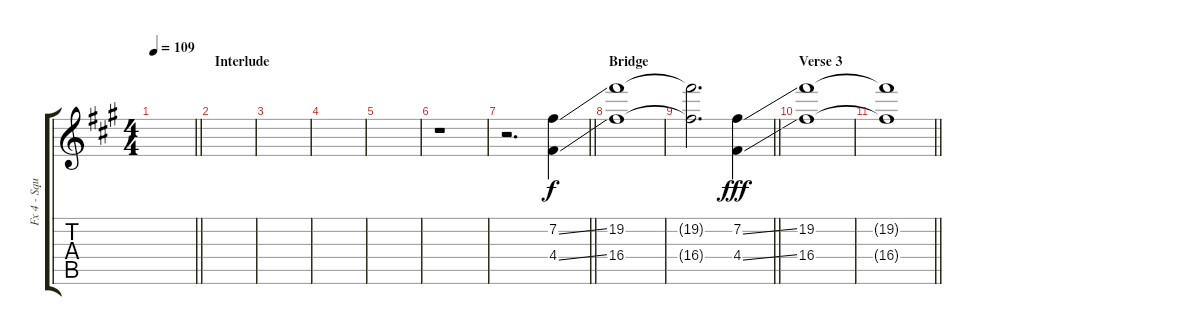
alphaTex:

\track ("Fx 4 - Square" "Fx 4 - Squ") {instrument acousticguitarsteel}
\staff {score tabs}
\tuning (E4 B3 G3 D3 A2 E2) {hide}
\ts (4 4)
\tempo 109
\clef g2
\barLineRight lightlight
\ks f#minor
|
\section ("" "Interlude")
|
|
|
|
r.1 |
\barLineRight lightlight
r.2{d} (7.2{ss} 4.4{ss}).4{volume 16 instrument lead1square} |
\section ("" "Bridge")
(19.2 16.4).1 |
\barLineRight lightlight
(19.2{t} 16.4{t}).2{d dy f} (7.2{ss} 4.4{ss}).4{dy fff volume 16 instrument lead1square} |
\section ("" "Verse 3")
(19.2 16.4).1 |
\barLineRight lightlight
(19.2{t} 16.4{t}).1
